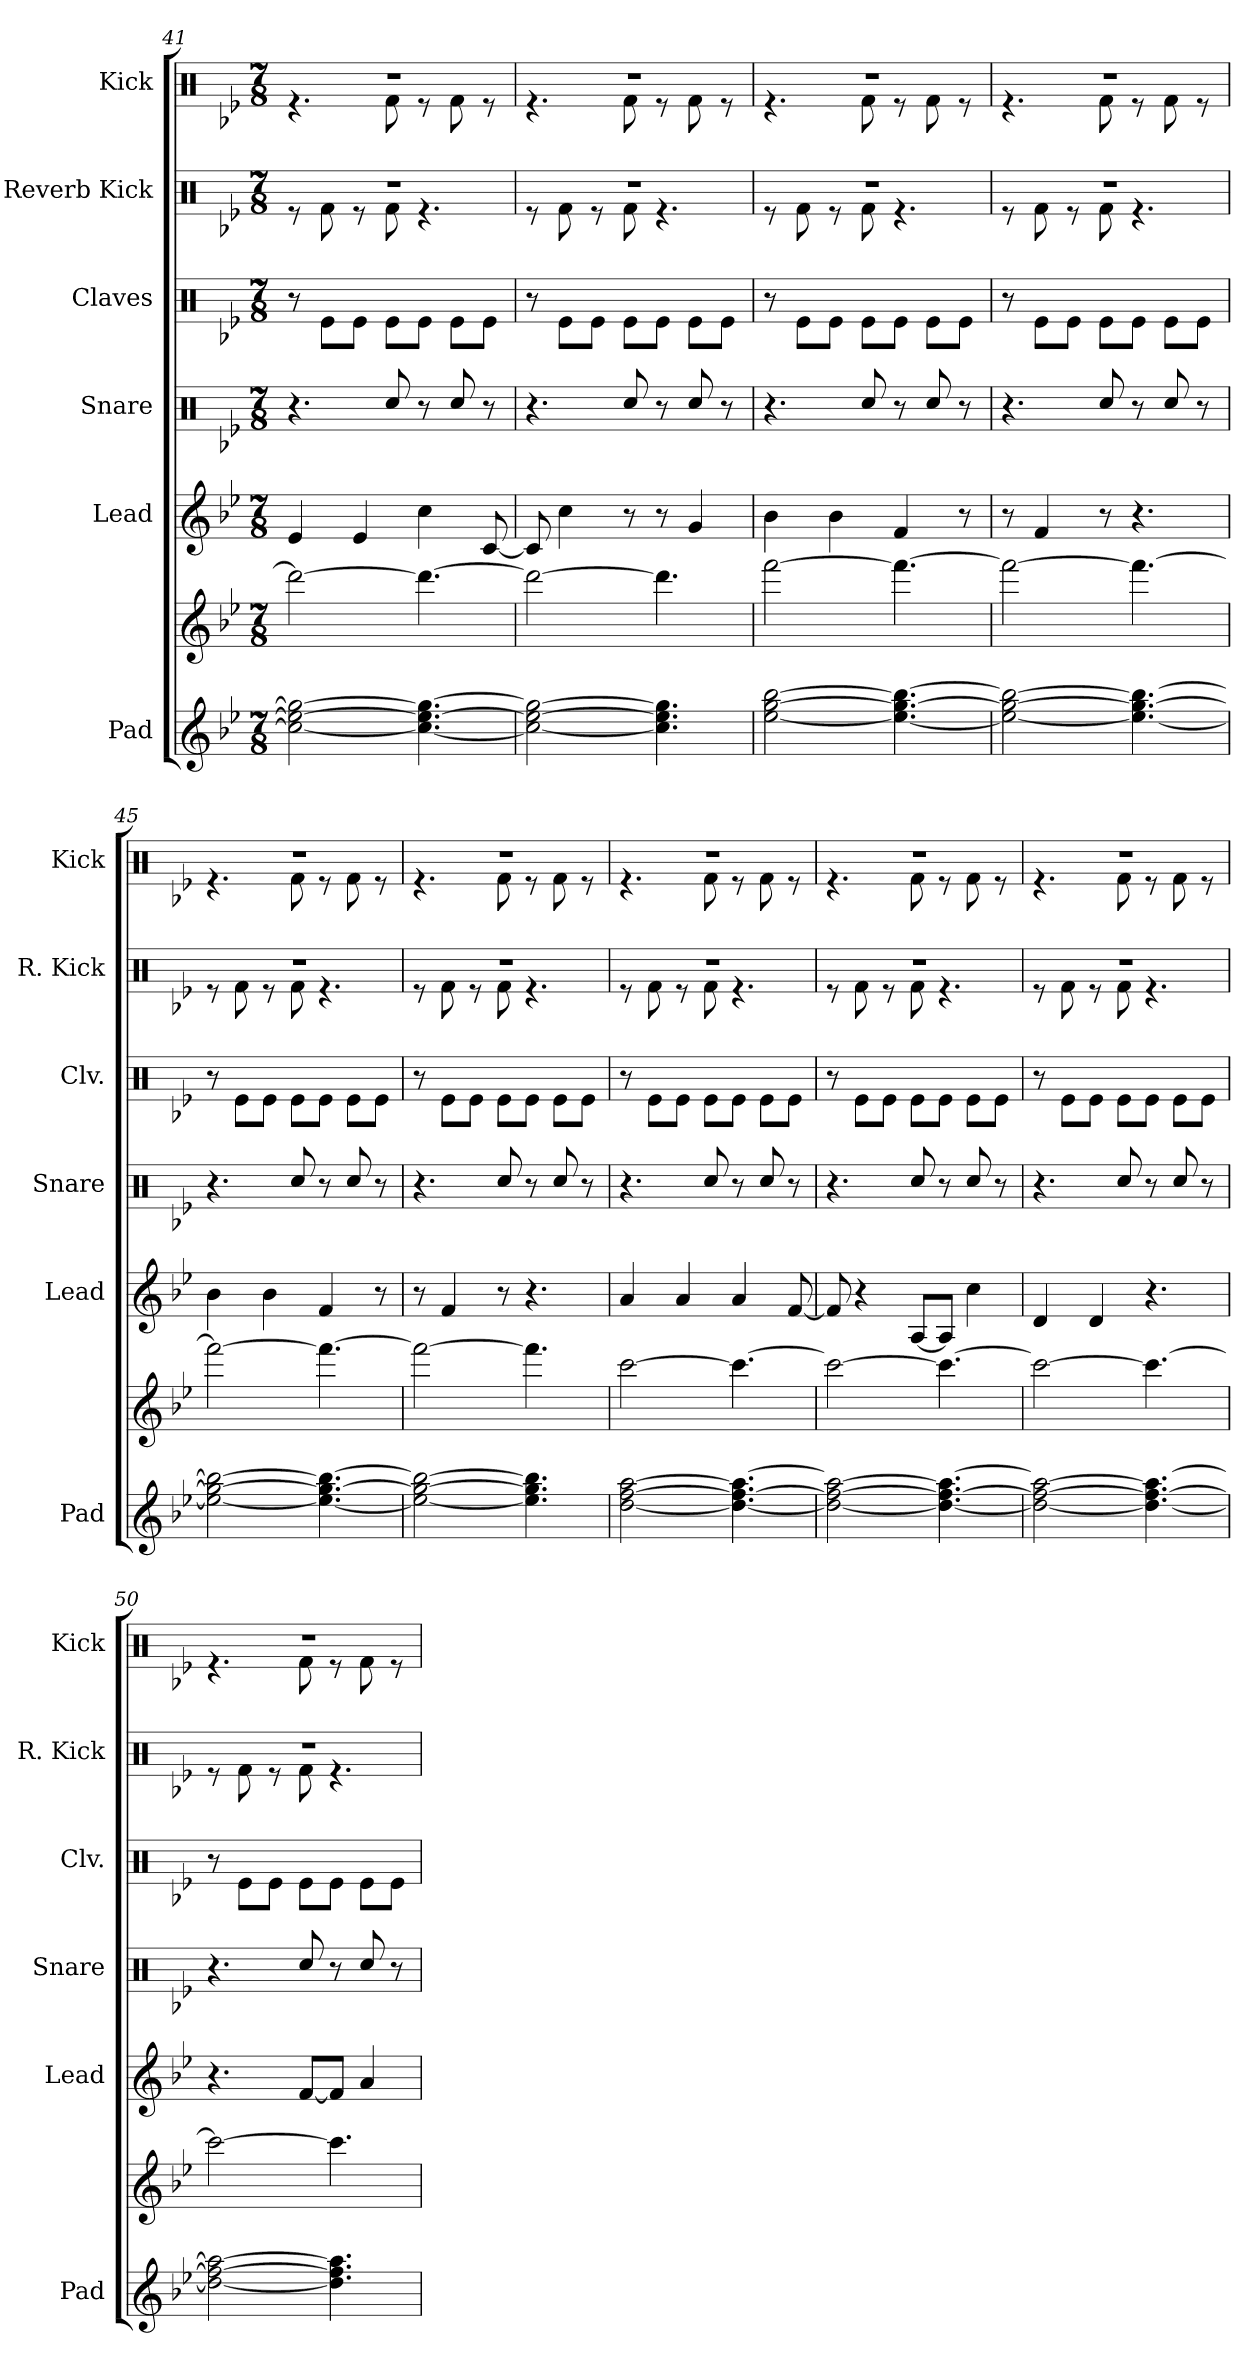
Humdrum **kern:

**kern	**kern	**kern	**kern	**kern	**kern	**kern
*part6	*part6	*part5	*part4	*part3	*part2	*part1
*staff7	*staff6	*staff5	*staff4	*staff3	*staff2	*staff1
*I"Pad	*	*I"Lead	*I"Snare	*I"Claves	*I"Reverb Kick	*I"Kick
*I'Pad	*	*I'Lead	*I'Snare	*I'Clv.	*I'R. Kick	*I'Kick
!!LO:LB:g=z
*clefG2	*clefG2	*clefG2	*clefX	*clefX	*clefX	*clefX
*k[b-e-]	*k[b-e-]	*k[b-e-]	*k[b-e-]	*k[b-e-]	*k[b-e-]	*k[b-e-]
*M7/8	*M7/8	*M7/8	*M7/8	*M7/8	*M7/8	*M7/8
=41	=41	=41	=41	=41	=41	=41
*	*	*	*	*	*^	*^
2cc\_ 2ee-\_ 2gg\_	2ddd\_	4e-/	4.r	8r	2..r	8r	2..r	4.r
.	.	.	.	8Re\L	.	8Rf\	.	.
.	.	4e-/	.	8Re\J	.	8r	.	.
.	.	.	8Rcc/	8Re\L	.	8Rf\	.	8Rf\
4.cc\_ 4.ee-\_ 4.gg\_	4.ddd\_	4cc\	8r	8Re\J	.	4.r	.	8r
.	.	.	8Rcc/	8Re\L	.	.	.	8Rf\
.	.	[8c/	8r	8Re\J	.	.	.	8r
=42	=42	=42	=42	=42	=42	=42	=42	=42
2cc\_ 2ee-\_ 2gg\_	2ddd\_	8c/]	4.r	8r	2..r	8r	2..r	4.r
.	.	4cc\	.	8Re\L	.	8Rf\	.	.
.	.	.	.	8Re\J	.	8r	.	.
.	.	8r	8Rcc/	8Re\L	.	8Rf\	.	8Rf\
4.cc\] 4.ee-\] 4.gg\]	4.ddd\]	8r	8r	8Re\J	.	4.r	.	8r
.	.	4g/	8Rcc/	8Re\L	.	.	.	8Rf\
.	.	.	8r	8Re\J	.	.	.	8r
=43	=43	=43	=43	=43	=43	=43	=43	=43
[2ee-\ [2gg\ [2bb-\	[2fff\	4b-\	4.r	8r	2..r	8r	2..r	4.r
.	.	.	.	8Re\L	.	8Rf\	.	.
.	.	4b-\	.	8Re\J	.	8r	.	.
.	.	.	8Rcc/	8Re\L	.	8Rf\	.	8Rf\
4.ee-\_ 4.gg\_ 4.bb-\_	4.fff\_	4f/	8r	8Re\J	.	4.r	.	8r
.	.	.	8Rcc/	8Re\L	.	.	.	8Rf\
.	.	8r	8r	8Re\J	.	.	.	8r
=44	=44	=44	=44	=44	=44	=44	=44	=44
2ee-\_ 2gg\_ 2bb-\_	2fff\_	8r	4.r	8r	2..r	8r	2..r	4.r
.	.	4f/	.	8Re\L	.	8Rf\	.	.
.	.	.	.	8Re\J	.	8r	.	.
.	.	8r	8Rcc/	8Re\L	.	8Rf\	.	8Rf\
4.ee-\_ 4.gg\_ 4.bb-\_	4.fff\_	4.r	8r	8Re\J	.	4.r	.	8r
.	.	.	8Rcc/	8Re\L	.	.	.	8Rf\
.	.	.	8r	8Re\J	.	.	.	8r
!!LO:PB:g=z	!!
=45	=45	=45	=45	=45	=45	=45	=45	=45
2ee-\_ 2gg\_ 2bb-\_	2fff\_	4b-\	4.r	8r	2..r	8r	2..r	4.r
.	.	.	.	8Re\L	.	8Rf\	.	.
.	.	4b-\	.	8Re\J	.	8r	.	.
.	.	.	8Rcc/	8Re\L	.	8Rf\	.	8Rf\
4.ee-\_ 4.gg\_ 4.bb-\_	4.fff\_	4f/	8r	8Re\J	.	4.r	.	8r
.	.	.	8Rcc/	8Re\L	.	.	.	8Rf\
.	.	8r	8r	8Re\J	.	.	.	8r
=46	=46	=46	=46	=46	=46	=46	=46	=46
2ee-\_ 2gg\_ 2bb-\_	2fff\_	8r	4.r	8r	2..r	8r	2..r	4.r
.	.	4f/	.	8Re\L	.	8Rf\	.	.
.	.	.	.	8Re\J	.	8r	.	.
.	.	8r	8Rcc/	8Re\L	.	8Rf\	.	8Rf\
4.ee-\] 4.gg\] 4.bb-\]	4.fff\]	4.r	8r	8Re\J	.	4.r	.	8r
.	.	.	8Rcc/	8Re\L	.	.	.	8Rf\
.	.	.	8r	8Re\J	.	.	.	8r
=47	=47	=47	=47	=47	=47	=47	=47	=47
[2dd\ [2ff\ [2aa\	[2ccc\	4a/	4.r	8r	2..r	8r	2..r	4.r
.	.	.	.	8Re\L	.	8Rf\	.	.
.	.	4a/	.	8Re\J	.	8r	.	.
.	.	.	8Rcc/	8Re\L	.	8Rf\	.	8Rf\
4.dd\_ 4.ff\_ 4.aa\_	4.ccc\_	4a/	8r	8Re\J	.	4.r	.	8r
.	.	.	8Rcc/	8Re\L	.	.	.	8Rf\
.	.	[8f/	8r	8Re\J	.	.	.	8r
=48	=48	=48	=48	=48	=48	=48	=48	=48
2dd\_ 2ff\_ 2aa\_	2ccc\_	8f/]	4.r	8r	2..r	8r	2..r	4.r
.	.	4r	.	8Re\L	.	8Rf\	.	.
.	.	.	.	8Re\J	.	8r	.	.
.	.	[8A/L	8Rcc/	8Re\L	.	8Rf\	.	8Rf\
4.dd\_ 4.ff\_ 4.aa\_	4.ccc\_	8A/J]	8r	8Re\J	.	4.r	.	8r
.	.	4cc\	8Rcc/	8Re\L	.	.	.	8Rf\
.	.	.	8r	8Re\J	.	.	.	8r
!!LO:LB:g=z	!!
=49	=49	=49	=49	=49	=49	=49	=49	=49
2dd\_ 2ff\_ 2aa\_	2ccc\_	4d/	4.r	8r	2..r	8r	2..r	4.r
.	.	.	.	8Re\L	.	8Rf\	.	.
.	.	4d/	.	8Re\J	.	8r	.	.
.	.	.	8Rcc/	8Re\L	.	8Rf\	.	8Rf\
4.dd\_ 4.ff\_ 4.aa\_	4.ccc\_	4.r	8r	8Re\J	.	4.r	.	8r
.	.	.	8Rcc/	8Re\L	.	.	.	8Rf\
.	.	.	8r	8Re\J	.	.	.	8r
=50	=50	=50	=50	=50	=50	=50	=50	=50
2dd\_ 2ff\_ 2aa\_	2ccc\_	4.r	4.r	8r	2..r	8r	2..r	4.r
.	.	.	.	8Re\L	.	8Rf\	.	.
.	.	.	.	8Re\J	.	8r	.	.
.	.	[8f/L	8Rcc/	8Re\L	.	8Rf\	.	8Rf\
4.dd\] 4.ff\] 4.aa\]	4.ccc\]	8f/J]	8r	8Re\J	.	4.r	.	8r
.	.	4a/	8Rcc/	8Re\L	.	.	.	8Rf\
.	.	.	8r	8Re\J	.	.	.	8r
*	*	*	*	*	*v	*v	*	*
*	*	*	*	*	*	*v	*v
=	=	=	=	=	=	=
*-	*-	*-	*-	*-	*-	*-
